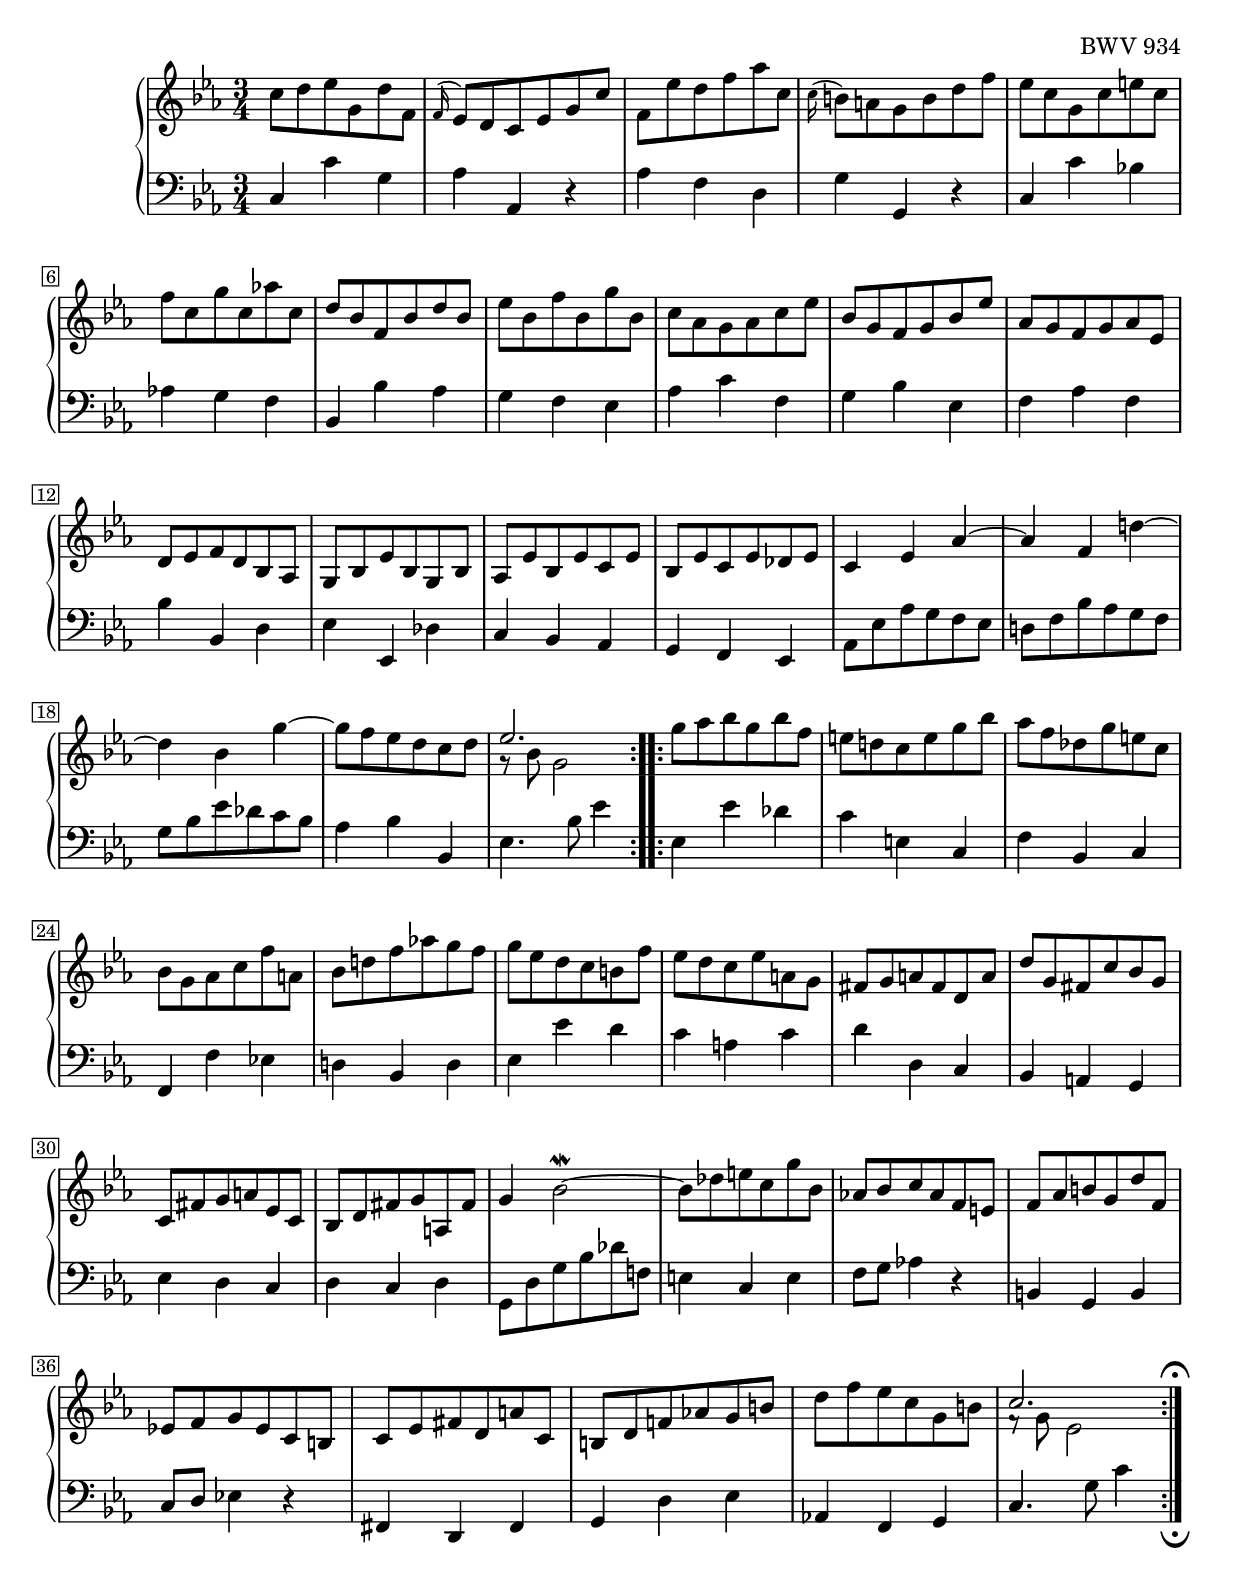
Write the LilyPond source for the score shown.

Global = {
  \key c \minor
  \time 3/4
  \include "./global.ly"
}

Sopran = \context Voice = "one" \relative c'' {
  \voiceOne
  \override Rest.staff-position = #0
  \stemNeutral
  \repeat volta 2 {
  %1
  | c8[ d es g, d' f,]
  | \appoggiatura f16 es8[ d c es g c]
  | f,[ es' d f as c,]
  | \appoggiatura c16 b8[ a g b d f]
  %5
  | es[ c g c e c]
  | f[ c g' c, as'! c,]
  | d[ bes f bes d bes]
  | es[ bes f' bes, g' bes,]
  | c[ as g as c es]
  %10
  | bes[ g f g bes es]
  | as,[ g f g as es]
  | d[ es f d bes as]
  | g[ bes es bes g bes]
  | as[ es' bes es c es]
  %15
  | bes[ es c es des es]
  | c4 es as~
  | as f d'!~
  | d4 bes g'~
  | g8[ f es d c d]
  %20
  | \stemUp es2.
  }
  \repeat volta 2 {
  | \stemNeutral
    g8[ as bes g bes f]
  | e[ d! c e g bes]
  | as[ f des g e c]
  | bes[ g as c f a,]
  %25
  | bes[ d! f as! g f]
  | g[ es d c b f']
  | es[ d c es a, g ]
  | fis[ g a fis d a']
  | d[ g, fis c' bes g]
  %30
  | c,[ fis g a es c]
  | bes[ d fis g a, fis']
  | g4 bes2-\mordent ~
  | bes8[ des e c g' bes,]
  | as![ bes c as f e]
  %35
  | f[ as b g d' f,]
  | es![ f g es c b]
  | c[ es fis d a' c,]
  | b[ d f as g b]
  | d[ f es c g b]
  %40
  | \stemUp c2.
    \override Score.TextMark.self-alignment-X = #CENTER
    \textEndMark \markup { \musicglyph "scripts.ufermata" }
  }
}

Alto = \context Voice = "two" \relative c'' {
  \voiceTwo
  \override Rest.staff-position = #0
  \repeat volta 2 {
  %1
  | s2.*19
  %20
  | g8\rest bes8 g2
  }
  \repeat volta 2 {
    s2.*19
    f8\rest g8 es2
  }
}

Bass = \context Voice = "four" \relative c {
  \voiceFour
  \override Rest.staff-position = #0
  \stemNeutral
  \repeat volta 2 {
  %1
  | c4 c' g
  | as as, r
  | as' f d
  | g g, r
  %5
  | c c' bes!
  | as! g f
  | bes, bes' as
  | g f es
  | as c f,
  %10
  | g bes es,
  | f as f
  | bes bes, d
  | es es, des'
  | c bes as
  %15
  | g f es
  | as8[ es' as g f es]
  | d![ f bes as g f]
  | g[ bes es des c bes]
  | as4 bes bes,
  %20
  | es4. bes'8 es4
  }
  \repeat volta 2 {
  | ees, es' des
  | c e, c
  | f bes, c
  | f, f' es!
  %25
  | d! bes d
  | es es' d
  | c a c
  | d d, c
  | bes a g
  %30
  | es' d c
  | d c d
  | g,8[ d' g bes des f,!]
  | e4 c e
  | f8[ g] as!4 r
  %35
  | b, g b
  | c8[ d] es!4 r
  | fis, d fis
  | g d' es
  | as,! f g
  | c4. g'8 c4
    \tweak direction #DOWN
    \textEndMark \markup { \musicglyph "scripts.dfermata" }
  }
}

\score {
  \new PianoStaff
  <<
    \accidentalStyle Score.piano
    \context Staff = "upper" <<
      \set Staff.midiInstrument = #"acoustic grand"
      \Global
      \clef treble
      \Sopran
      \Alto
    >>
    \context Staff = "lower" <<
      \set Staff.midiInstrument = #"acoustic grand"
      \Global
      \clef bass
      \Bass
    >>
  >>
  \header {
    composer = "Johann Sebastian Bach"
    opus = "BWV 934"
    title = \markup { "2. Kleines Präludium c-Moll" }
  }
  \layout {
    \context {
      \PianoStaff
    }
  }
  \midi {
    \tempo 4 = 100
  }
}
